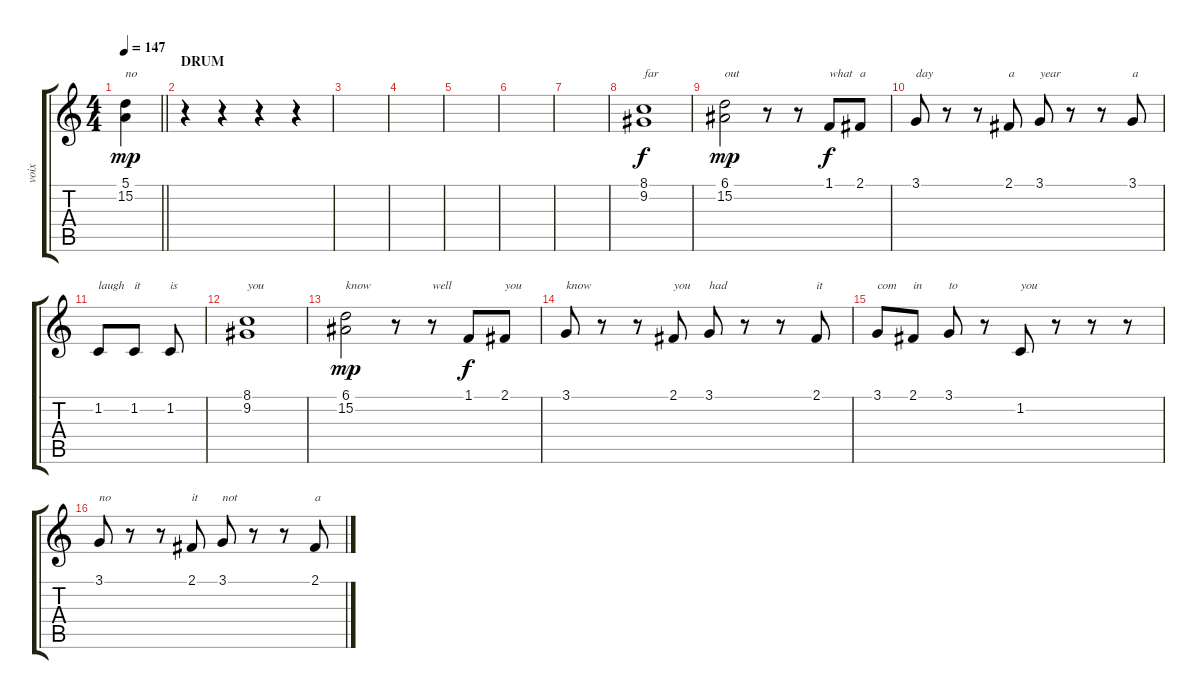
\track ("voix" "voix") {instrument piccolo}
\staff {score tabs}
\tuning (E4 B3 G3 D3 A2 E2) {hide}
\ts (4 4)
\tempo 147
\clef g2
\barLineRight lightlight
\ks c
(5.1 15.2).4{txt "no" dy mp} |
\section ("" "DRUM")
r.4 r.4 r.4 r.4 |
|
|
|
|
|
(8.1 9.2).1{txt "far" dy f} |
(6.1 15.2).2{txt "out" dy mp} r.8 r.8 1.1.8{txt "what" dy f} 2.1.8{txt "a"} |
3.1.8{txt "day"} r.8 r.8 2.1.8{txt "a"} 3.1.8{txt "year"} r.8 r.8 3.1.8{txt "a"} |
1.2.8{txt "laugh"} 1.2.8{txt "it"} 1.2.8{txt "is"} |
(8.1 9.2).1{txt "you"} |
(6.1 15.2).2{txt "know" dy mp} r.8 r.8{txt "well"} 1.1.8{dy f} 2.1.8{txt "you"} |
3.1.8{txt "know"} r.8 r.8 2.1.8{txt "you"} 3.1.8{txt "had"} r.8 r.8 2.1.8{txt "it"} |
3.1.8{txt "com"} 2.1.8{txt "in"} 3.1.8{txt "to"} r.8 1.2.8{txt "you"} r.8 r.8 r.8 |
3.1.8{txt "no"} r.8 r.8 2.1.8{txt "it"} 3.1.8{txt "not"} r.8 r.8 2.1.8{txt "a"}
